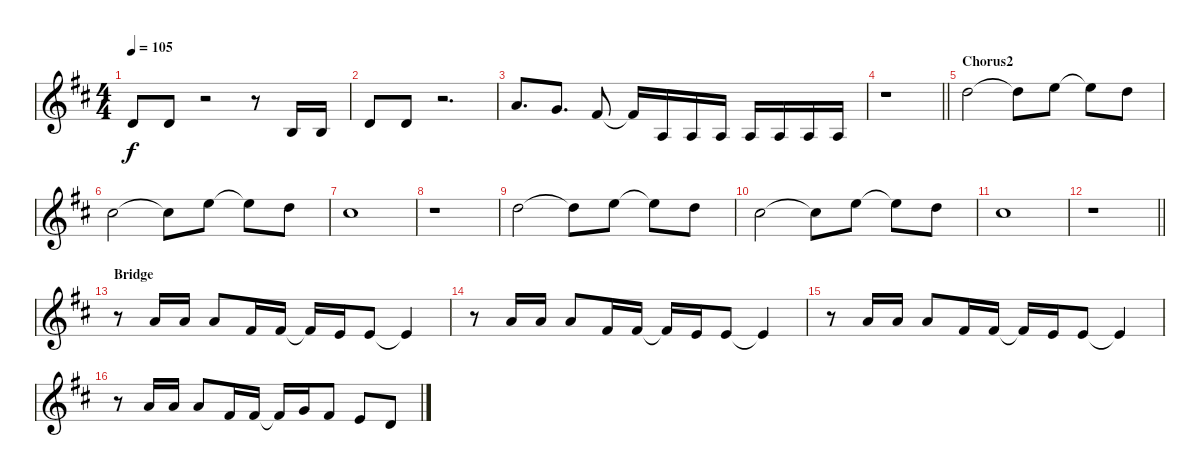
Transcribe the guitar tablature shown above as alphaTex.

\track "" {instrument flute}
\staff {score}
\tuning (E4 B3 G3 D3 A2 E2) {hide}
\ts (4 4)
\tempo 105
\clef g2
\ks d
3.2.8{dy f} 3.2.8 r.2 r.8 0.2.16 0.2.16 |
3.2.8 3.2.8 r.2{d} |
5.1.8{d} 3.1.8{d} 2.1.8 2.1{t}.16 2.3.16 2.3.16 2.3.16 2.3.16 2.3.16 2.3.16 2.3.16 |
\barLineRight lightlight
r.1 |
\section ("" "Chorus2")
10.1.2 10.1{t}.8 12.1.8 12.1{t}.8 10.1.8 |
9.1.2 9.1{t}.8 12.1.8 12.1{t}.8 10.1.8 |
9.1.1 |
r.1 |
10.1.2 10.1{t}.8 12.1.8 12.1{t}.8 10.1.8 |
9.1.2 9.1{t}.8 12.1.8 12.1{t}.8 10.1.8 |
9.1.1 |
\barLineRight lightlight
r.1 |
\section ("" "Bridge")
r.8 5.1.16 5.1.16 5.1.8 2.1.16 2.1.16 2.1{t}.16 0.1.16 0.1.8 0.1{t}.4 |
r.8 5.1.16 5.1.16 5.1.8 2.1.16 2.1.16 2.1{t}.16 0.1.16 0.1.8 0.1{t}.4 |
r.8 5.1.16 5.1.16 5.1.8 2.1.16 2.1.16 2.1{t}.16 0.1.16 0.1.8 0.1{t}.4 |
r.8 5.1.16 5.1.16 5.1.8 2.1.16 2.1.16 2.1{t}.16 3.1.16 7.2.8 0.1.8 3.2.8
